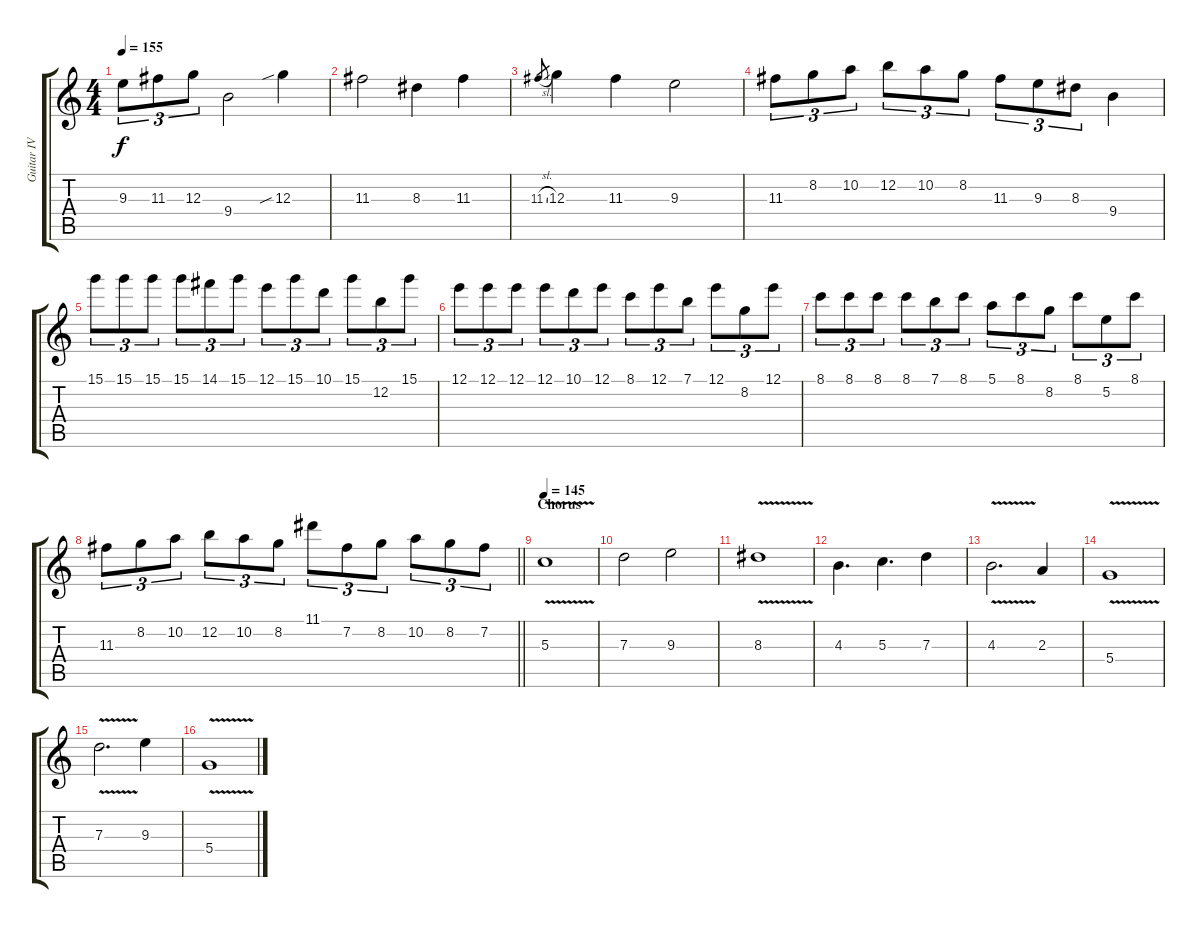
\track ("Guitar IV" "Guitar IV") {instrument overdrivenguitar}
\staff {score tabs}
\tuning (E4 B3 G3 D3 A2 E2) {hide}
\ts (4 4)
\tempo 155
\clef g2
\ks c
9.3.8{tu (3 2) dy f} 11.3.8{tu (3 2)} 12.3.8{tu (3 2)} 9.4.2 12.3{sib}.4 |
11.3.2 8.3.4 11.3.4 |
11.3{sl}.8{gr} 12.3.4 11.3.4 9.3.2 |
11.3.8{tu (3 2)} 8.2.8{tu (3 2)} 10.2.8{tu (3 2)} 12.2.8{tu (3 2)} 10.2.8{tu (3 2)} 8.2.8{tu (3 2)} 11.3.8{tu (3 2)} 9.3.8{tu (3 2)} 8.3.8{tu (3 2)} 9.4.4 |
15.1.8{tu (3 2)} 15.1.8{tu (3 2)} 15.1.8{tu (3 2)} 15.1.8{tu (3 2)} 14.1.8{tu (3 2)} 15.1.8{tu (3 2)} 12.1.8{tu (3 2)} 15.1.8{tu (3 2)} 10.1.8{tu (3 2)} 15.1.8{tu (3 2)} 12.2.8{tu (3 2)} 15.1.8{tu (3 2)} |
12.1.8{tu (3 2)} 12.1.8{tu (3 2)} 12.1.8{tu (3 2)} 12.1.8{tu (3 2)} 10.1.8{tu (3 2)} 12.1.8{tu (3 2)} 8.1.8{tu (3 2)} 12.1.8{tu (3 2)} 7.1.8{tu (3 2)} 12.1.8{tu (3 2)} 8.2.8{tu (3 2)} 12.1.8{tu (3 2)} |
8.1.8{tu (3 2)} 8.1.8{tu (3 2)} 8.1.8{tu (3 2)} 8.1.8{tu (3 2)} 7.1.8{tu (3 2)} 8.1.8{tu (3 2)} 5.1.8{tu (3 2)} 8.1.8{tu (3 2)} 8.2.8{tu (3 2)} 8.1.8{tu (3 2)} 5.2.8{tu (3 2)} 8.1.8{tu (3 2)} |
\barLineRight lightlight
11.3.8{tu (3 2)} 8.2.8{tu (3 2)} 10.2.8{tu (3 2)} 12.2.8{tu (3 2)} 10.2.8{tu (3 2)} 8.2.8{tu (3 2)} 11.1.8{tu (3 2)} 7.2.8{tu (3 2)} 8.2.8{tu (3 2)} 10.2.8{tu (3 2)} 8.2.8{tu (3 2)} 7.2.8{tu (3 2)} |
\section ("" "Chorus")
\tempo 145
5.3{v}.1 |
7.3.2 9.3.2 |
8.3{v}.1 |
4.3.4{d} 5.3.4{d} 7.3.4 |
4.3{v}.2{d} 2.3.4 |
5.4{v}.1 |
7.3{v}.2{d} 9.3.4 |
5.4{v}.1
